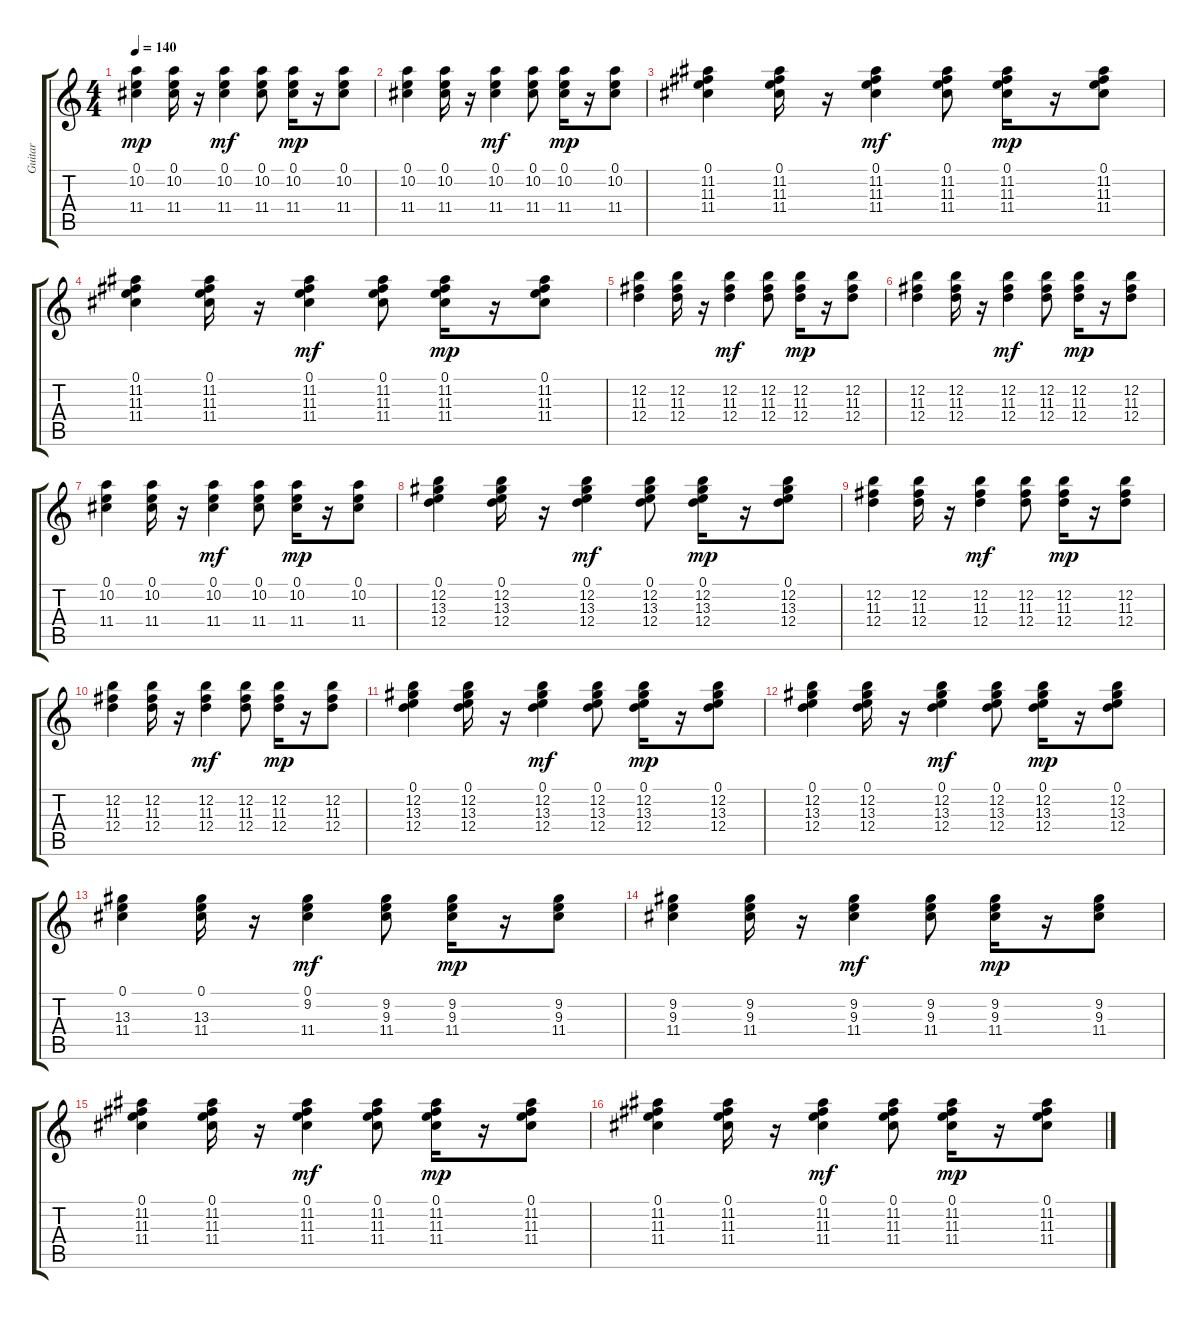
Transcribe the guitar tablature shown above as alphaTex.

\track ("Guitar" "Guitar") {instrument acousticguitarsteel}
\staff {score tabs}
\tuning (E4 B3 G3 D3 A2 E2) {hide}
\ts (4 4)
\tempo 140
\clef g2
\ks c
(0.1 10.2 11.4).4{dy mp} (0.1 10.2 11.4).16 r.16 (0.1 10.2 11.4).4{dy mf} (0.1 10.2 11.4).8 (0.1 10.2 11.4).16{dy mp} r.16 (0.1 10.2 11.4).8 |
(0.1 10.2 11.4).4 (0.1 10.2 11.4).16 r.16 (0.1 10.2 11.4).4{dy mf} (0.1 10.2 11.4).8 (0.1 10.2 11.4).16{dy mp} r.16 (0.1 10.2 11.4).8 |
(0.1 11.2 11.3 11.4).4 (0.1 11.2 11.3 11.4).16 r.16 (0.1 11.2 11.3 11.4).4{dy mf} (0.1 11.2 11.3 11.4).8 (0.1 11.2 11.3 11.4).16{dy mp} r.16 (0.1 11.2 11.3 11.4).8 |
(0.1 11.2 11.3 11.4).4 (0.1 11.2 11.3 11.4).16 r.16 (0.1 11.2 11.3 11.4).4{dy mf} (0.1 11.2 11.3 11.4).8 (0.1 11.2 11.3 11.4).16{dy mp} r.16 (0.1 11.2 11.3 11.4).8 |
(12.2 11.3 12.4).4 (12.2 11.3 12.4).16 r.16 (12.2 11.3 12.4).4{dy mf} (12.2 11.3 12.4).8 (12.2 11.3 12.4).16{dy mp} r.16 (12.2 11.3 12.4).8 |
(12.2 11.3 12.4).4 (12.2 11.3 12.4).16 r.16 (12.2 11.3 12.4).4{dy mf} (12.2 11.3 12.4).8 (12.2 11.3 12.4).16{dy mp} r.16 (12.2 11.3 12.4).8 |
(0.1 10.2 11.4).4 (0.1 10.2 11.4).16 r.16 (0.1 10.2 11.4).4{dy mf} (0.1 10.2 11.4).8 (0.1 10.2 11.4).16{dy mp} r.16 (0.1 10.2 11.4).8 |
(0.1 12.2 13.3 12.4).4 (0.1 12.2 13.3 12.4).16 r.16 (0.1 12.2 13.3 12.4).4{dy mf} (0.1 12.2 13.3 12.4).8 (0.1 12.2 13.3 12.4).16{dy mp} r.16 (0.1 12.2 13.3 12.4).8 |
(12.2 11.3 12.4).4 (12.2 11.3 12.4).16 r.16 (12.2 11.3 12.4).4{dy mf} (12.2 11.3 12.4).8 (12.2 11.3 12.4).16{dy mp} r.16 (12.2 11.3 12.4).8 |
(12.2 11.3 12.4).4 (12.2 11.3 12.4).16 r.16 (12.2 11.3 12.4).4{dy mf} (12.2 11.3 12.4).8 (12.2 11.3 12.4).16{dy mp} r.16 (12.2 11.3 12.4).8 |
(0.1 12.2 13.3 12.4).4 (0.1 12.2 13.3 12.4).16 r.16 (0.1 12.2 13.3 12.4).4{dy mf} (0.1 12.2 13.3 12.4).8 (0.1 12.2 13.3 12.4).16{dy mp} r.16 (0.1 12.2 13.3 12.4).8 |
(0.1 12.2 13.3 12.4).4 (0.1 12.2 13.3 12.4).16 r.16 (0.1 12.2 13.3 12.4).4{dy mf} (0.1 12.2 13.3 12.4).8 (0.1 12.2 13.3 12.4).16{dy mp} r.16 (0.1 12.2 13.3 12.4).8 |
(0.1 13.3 11.4).4 (0.1 13.3 11.4).16 r.16 (0.1 9.2 11.4).4{dy mf} (9.2 9.3 11.4).8 (9.2 9.3 11.4).16{dy mp} r.16 (9.2 9.3 11.4).8 |
(9.2 9.3 11.4).4 (9.2 9.3 11.4).16 r.16 (9.2 9.3 11.4).4{dy mf} (9.2 9.3 11.4).8 (9.2 9.3 11.4).16{dy mp} r.16 (9.2 9.3 11.4).8 |
(0.1 11.2 11.3 11.4).4 (0.1 11.2 11.3 11.4).16 r.16 (0.1 11.2 11.3 11.4).4{dy mf} (0.1 11.2 11.3 11.4).8 (0.1 11.2 11.3 11.4).16{dy mp} r.16 (0.1 11.2 11.3 11.4).8 |
(0.1 11.2 11.3 11.4).4 (0.1 11.2 11.3 11.4).16 r.16 (0.1 11.2 11.3 11.4).4{dy mf} (0.1 11.2 11.3 11.4).8 (0.1 11.2 11.3 11.4).16{dy mp} r.16 (0.1 11.2 11.3 11.4).8
